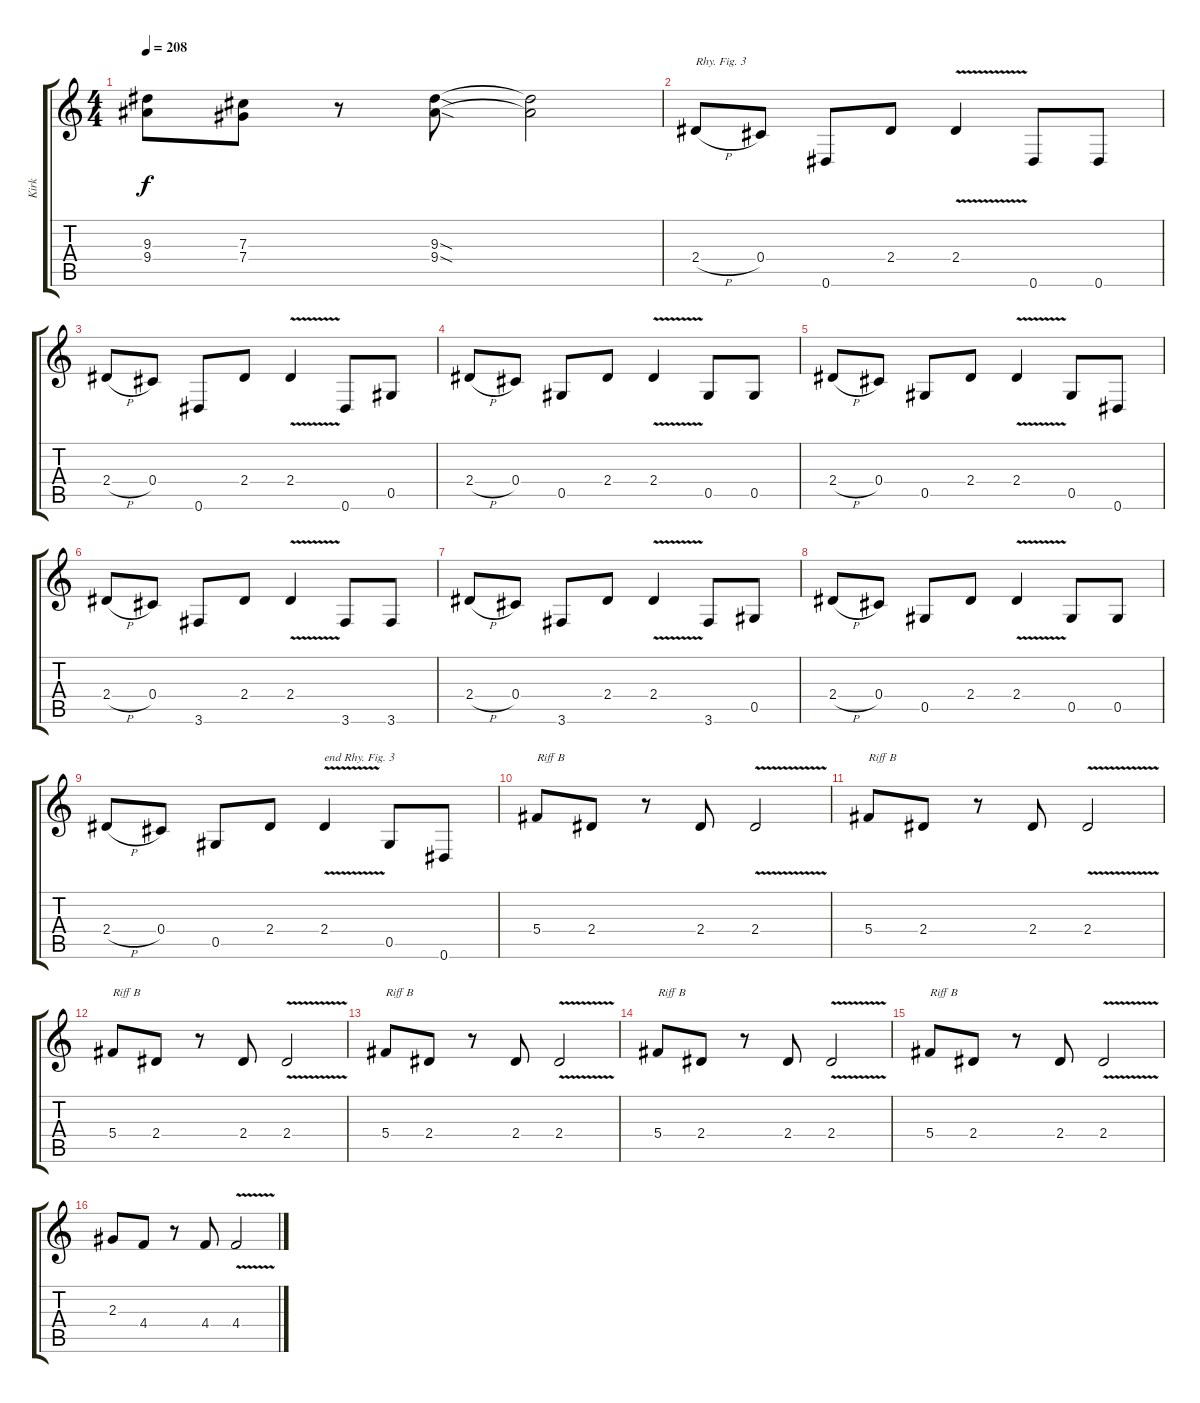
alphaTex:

\track ("Kirk" "Kirk") {instrument distortionguitar}
\staff {score tabs}
\tuning (Eb4 Bb3 Gb3 Db3 Ab2 Eb2) {hide}
\ts (4 4)
\tempo 208
\clef g2
\ks c
(9.3 9.4).8{dy f} (7.3 7.4).8 r.8 (9.3{sod} 9.4{sod}).8 (9.3{t} 9.4{t}).2 |
2.4{h}.8{txt "Rhy. Fig. 3"} 0.4.8 0.6.8 2.4.8 2.4{v}.4 0.6.8 0.6.8 |
2.4{h}.8 0.4.8 0.6.8 2.4.8 2.4{v}.4 0.6.8 0.5.8 |
2.4{h}.8 0.4.8 0.5.8 2.4.8 2.4{v}.4 0.5.8 0.5.8 |
2.4{h}.8 0.4.8 0.5.8 2.4.8 2.4{v}.4 0.5.8 0.6.8 |
2.4{h}.8 0.4.8 3.6.8 2.4.8 2.4{v}.4 3.6.8 3.6.8 |
2.4{h}.8 0.4.8 3.6.8 2.4.8 2.4{v}.4 3.6.8 0.5.8 |
2.4{h}.8 0.4.8 0.5.8 2.4.8 2.4{v}.4 0.5.8 0.5.8 |
2.4{h}.8 0.4.8 0.5.8 2.4.8 2.4{v}.4{txt "end Rhy. Fig. 3"} 0.5.8 0.6.8 |
5.4.8{txt "Riff B"} 2.4.8 r.8 2.4.8 2.4{v}.2 |
5.4.8{txt "Riff B"} 2.4.8 r.8 2.4.8 2.4{v}.2 |
5.4.8{txt "Riff B"} 2.4.8 r.8 2.4.8 2.4{v}.2 |
5.4.8{txt "Riff B"} 2.4.8 r.8 2.4.8 2.4{v}.2 |
5.4.8{txt "Riff B"} 2.4.8 r.8 2.4.8 2.4{v}.2 |
5.4.8{txt "Riff B"} 2.4.8 r.8 2.4.8 2.4{v}.2 |
2.3.8 4.4.8 r.8 4.4.8 4.4{v}.2
